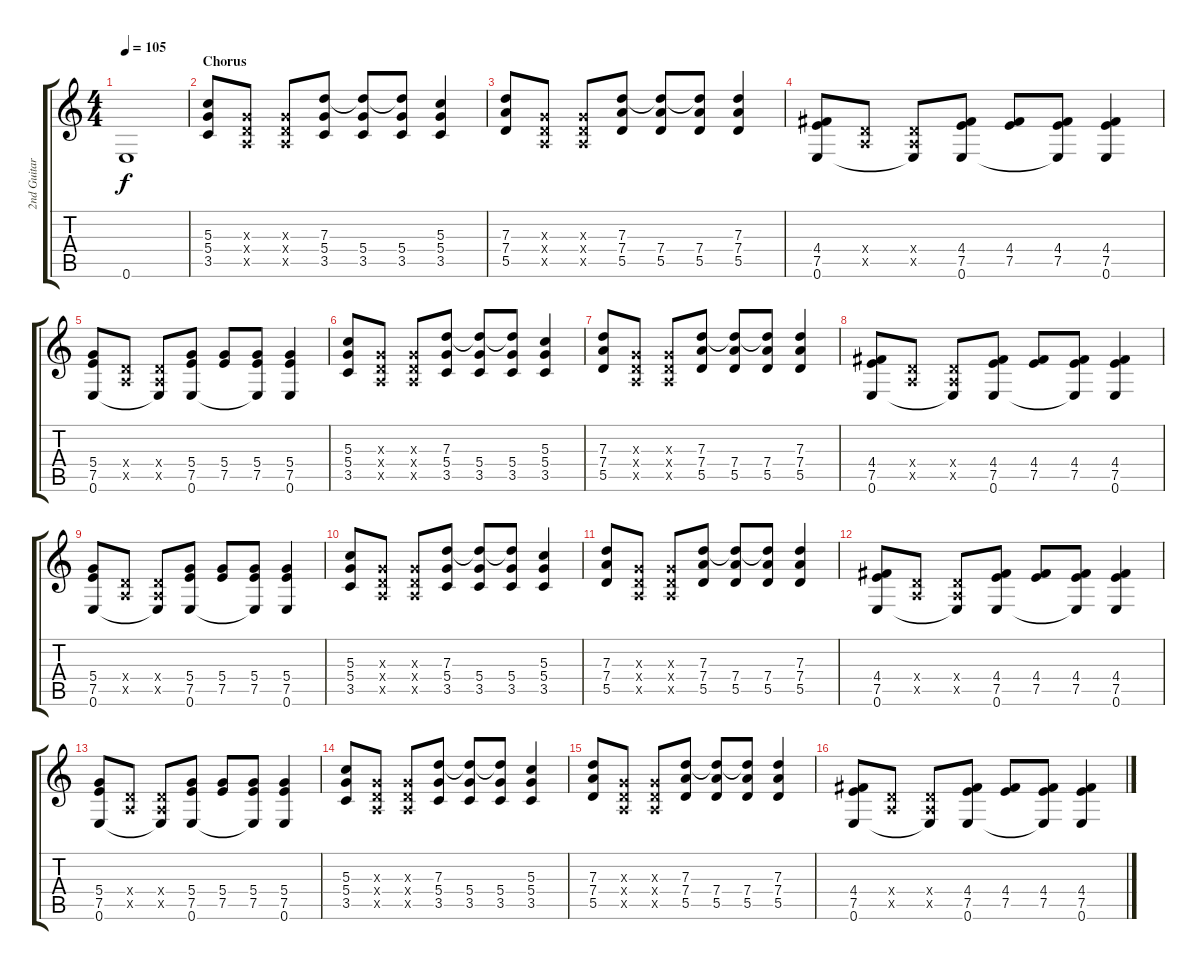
\track ("2nd Guitar" "2nd Guitar") {instrument electricguitarjazz}
\staff {score tabs}
\tuning (E4 B3 G3 D3 A2 E2) {hide}
\ts (4 4)
\tempo 105
\clef g2
\ks c
0.6{t}.1{dy f} |
\section ("" "Chorus")
(5.3 5.4 3.5).8{volume 13 balance 12 instrument electricguitarjazz} (0.3{x} 0.4{x} 0.5{x}).8 (0.3{x} 0.4{x} 0.5{x}).8 (7.3 5.4 3.5).8 (7.3{t} 5.4 3.5).8 (7.3{t} 5.4 3.5).8 (5.3 5.4 3.5).4 |
(7.3 7.4 5.5).8 (0.3{x} 0.4{x} 0.5{x}).8 (0.3{x} 0.4{x} 0.5{x}).8 (7.3 7.4 5.5).8 (7.3{t} 7.4 5.5).8 (7.3{t} 7.4 5.5).8 (7.3 7.4 5.5).4 |
(4.4 7.5 0.6).8 (0.4{x} 0.5{x}).8 (0.4{x} 0.5{x} 0.6{t}).8 (4.4 7.5 0.6).8 (4.4 7.5).8 (4.4 7.5 0.6{t}).8 (4.4 7.5 0.6).4 |
(5.4 7.5 0.6).8 (0.4{x} 0.5{x}).8 (0.4{x} 0.5{x} 0.6{t}).8 (5.4 7.5 0.6).8 (5.4 7.5).8 (5.4 7.5 0.6{t}).8 (5.4 7.5 0.6).4 |
(5.3 5.4 3.5).8 (0.3{x} 0.4{x} 0.5{x}).8 (0.3{x} 0.4{x} 0.5{x}).8 (7.3 5.4 3.5).8 (7.3{t} 5.4 3.5).8 (7.3{t} 5.4 3.5).8 (5.3 5.4 3.5).4 |
(7.3 7.4 5.5).8 (0.3{x} 0.4{x} 0.5{x}).8 (0.3{x} 0.4{x} 0.5{x}).8 (7.3 7.4 5.5).8 (7.3{t} 7.4 5.5).8 (7.3{t} 7.4 5.5).8 (7.3 7.4 5.5).4 |
(4.4 7.5 0.6).8 (0.4{x} 0.5{x}).8 (0.4{x} 0.5{x} 0.6{t}).8 (4.4 7.5 0.6).8 (4.4 7.5).8 (4.4 7.5 0.6{t}).8 (4.4 7.5 0.6).4 |
(5.4 7.5 0.6).8 (0.4{x} 0.5{x}).8 (0.4{x} 0.5{x} 0.6{t}).8 (5.4 7.5 0.6).8 (5.4 7.5).8 (5.4 7.5 0.6{t}).8 (5.4 7.5 0.6).4 |
(5.3 5.4 3.5).8{volume 13 balance 12 instrument electricguitarjazz} (0.3{x} 0.4{x} 0.5{x}).8 (0.3{x} 0.4{x} 0.5{x}).8 (7.3 5.4 3.5).8 (7.3{t} 5.4 3.5).8 (7.3{t} 5.4 3.5).8 (5.3 5.4 3.5).4 |
(7.3 7.4 5.5).8 (0.3{x} 0.4{x} 0.5{x}).8 (0.3{x} 0.4{x} 0.5{x}).8 (7.3 7.4 5.5).8 (7.3{t} 7.4 5.5).8 (7.3{t} 7.4 5.5).8 (7.3 7.4 5.5).4 |
(4.4 7.5 0.6).8 (0.4{x} 0.5{x}).8 (0.4{x} 0.5{x} 0.6{t}).8 (4.4 7.5 0.6).8 (4.4 7.5).8 (4.4 7.5 0.6{t}).8 (4.4 7.5 0.6).4 |
(5.4 7.5 0.6).8 (0.4{x} 0.5{x}).8 (0.4{x} 0.5{x} 0.6{t}).8 (5.4 7.5 0.6).8 (5.4 7.5).8 (5.4 7.5 0.6{t}).8 (5.4 7.5 0.6).4 |
(5.3 5.4 3.5).8{volume 13 balance 12 instrument electricguitarjazz} (0.3{x} 0.4{x} 0.5{x}).8 (0.3{x} 0.4{x} 0.5{x}).8 (7.3 5.4 3.5).8 (7.3{t} 5.4 3.5).8 (7.3{t} 5.4 3.5).8 (5.3 5.4 3.5).4 |
(7.3 7.4 5.5).8 (0.3{x} 0.4{x} 0.5{x}).8 (0.3{x} 0.4{x} 0.5{x}).8 (7.3 7.4 5.5).8 (7.3{t} 7.4 5.5).8 (7.3{t} 7.4 5.5).8 (7.3 7.4 5.5).4 |
(4.4 7.5 0.6).8 (0.4{x} 0.5{x}).8 (0.4{x} 0.5{x} 0.6{t}).8 (4.4 7.5 0.6).8 (4.4 7.5).8 (4.4 7.5 0.6{t}).8 (4.4 7.5 0.6).4
